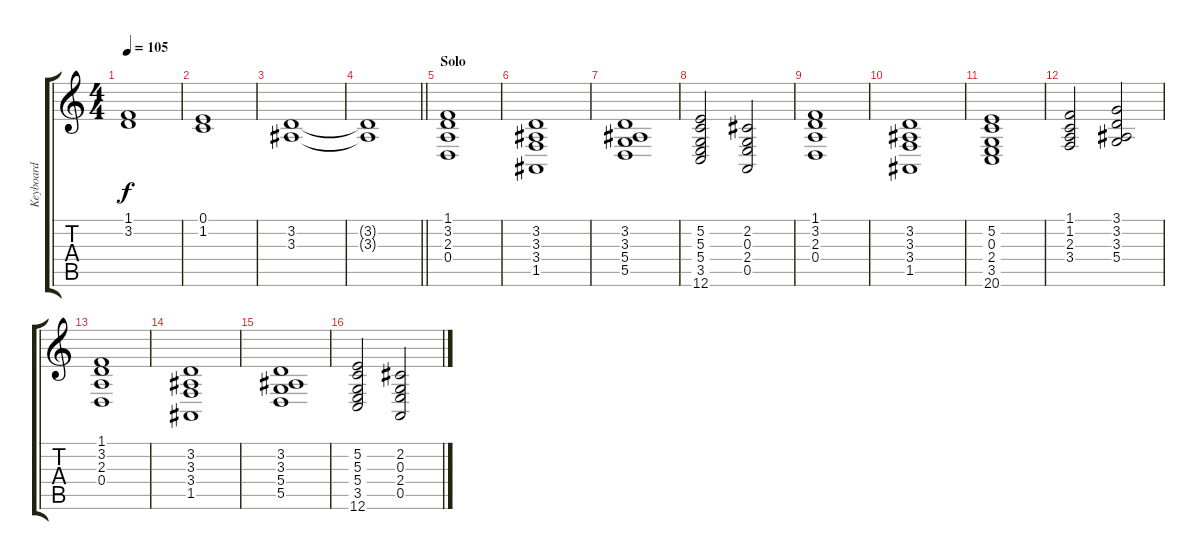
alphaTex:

\track ("Keyboard" "Keyboard") {instrument stringensemble1}
\staff {score tabs}
\tuning (E4 B3 G3 D3 A2 E2) {hide}
\ts (4 4)
\tempo 105
\clef g2
\ks c
(1.1 3.2).1{dy f} |
(0.1 1.2).1 |
(3.2 3.3).1 |
\barLineRight lightlight
(3.2{t} 3.3{t}).1 |
\section ("" "Solo")
(1.1 3.2 2.3 0.4).1 |
(3.2 3.3 3.4 1.5).1 |
(3.2 3.3 5.4 5.5).1 |
(5.2 5.3 5.4 3.5 12.6).2 (2.2 0.3 2.4 0.5).2 |
(1.1 3.2 2.3 0.4).1 |
(3.2 3.3 3.4 1.5).1 |
(5.2 0.3 2.4 3.5 20.6).1 |
(1.1 1.2 2.3 3.4).2 (3.1 3.2 3.3 5.4).2 |
(1.1 3.2 2.3 0.4).1 |
(3.2 3.3 3.4 1.5).1 |
(3.2 3.3 5.4 5.5).1 |
(5.2 5.3 5.4 3.5 12.6).2 (2.2 0.3 2.4 0.5).2
